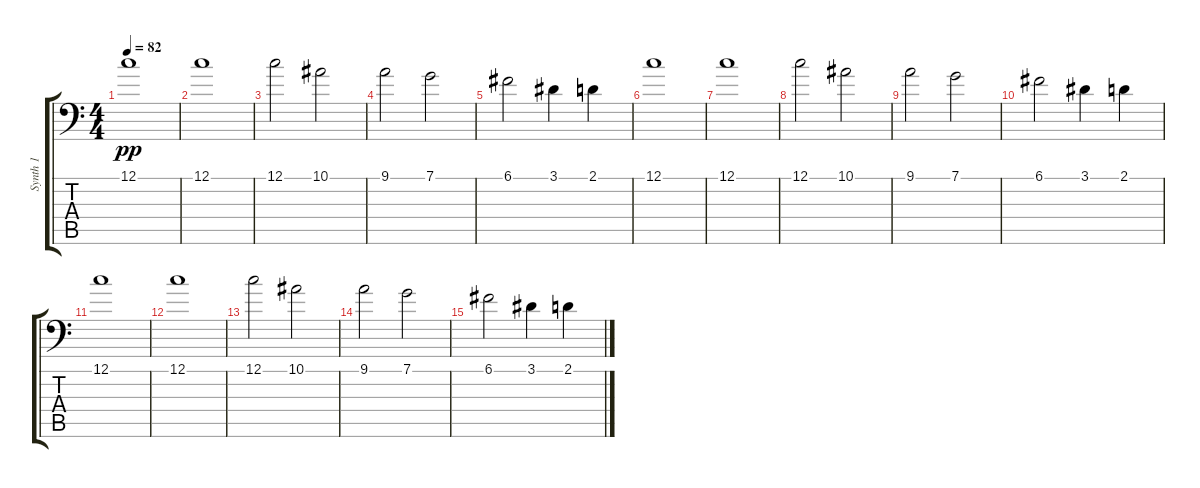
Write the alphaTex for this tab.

\track ("Synth 1" "Synth 1") {instrument synthstrings1}
\staff {score tabs}
\tuning (C4 G3 Eb3 Bb2 F2 Bb1) {hide}
\ts (4 4)
\tempo 82
\clef f4
\ks c
12.1.1{dy pp} |
12.1.1 |
12.1.2 10.1.2 |
9.1.2 7.1.2 |
6.1.2 3.1.4 2.1.4 |
12.1.1 |
12.1.1 |
12.1.2 10.1.2 |
9.1.2 7.1.2 |
6.1.2 3.1.4 2.1.4 |
12.1.1 |
12.1.1 |
12.1.2 10.1.2 |
9.1.2 7.1.2 |
6.1.2 3.1.4 2.1.4
